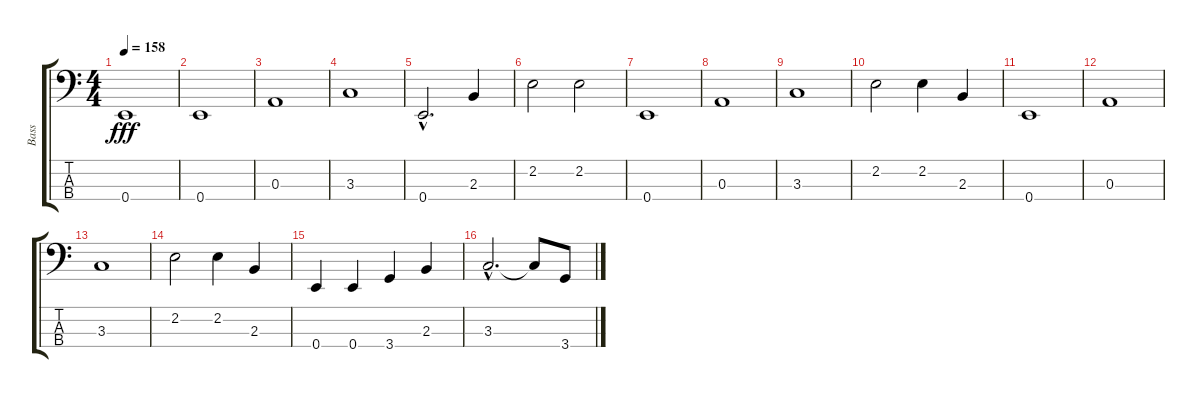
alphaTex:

\track ("Bass" "Bass") {instrument synthbass2}
\staff {score tabs}
\tuning (G2 D2 A1 E1) {hide}
\ts (4 4)
\tempo 158
\clef f4
\ks c
0.4.1{dy fff} |
0.4.1 |
0.3.1 |
3.3.1 |
0.4{hac}.2{d} 2.3.4 |
2.2.2 2.2.2 |
0.4.1 |
0.3.1 |
3.3.1 |
2.2.2 2.2.4 2.3.4 |
0.4.1 |
0.3.1 |
3.3.1 |
2.2.2 2.2.4 2.3.4 |
0.4.4 0.4.4 3.4.4 2.3.4 |
3.3{hac}.2{d} 3.3{t}.8 3.4.8
